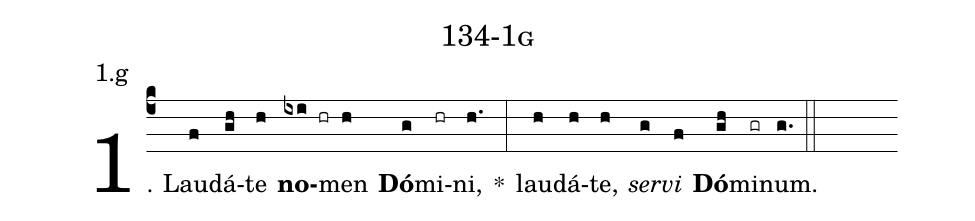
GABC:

name: 134-1g;
annotation: 1.g;
%%
(c4)1. Lau(f)dá(gh)te(h) <b>no</b>(ixi hr)men(h) <b>Dó</b>(g)mi(hr)ni,(h.) *(:) lau(h)dá(h)te,(h) <i>ser</i>(g)<i>vi</i>(f) <b>Dó</b>(gh)mi(gr)num.(g.) (::)
